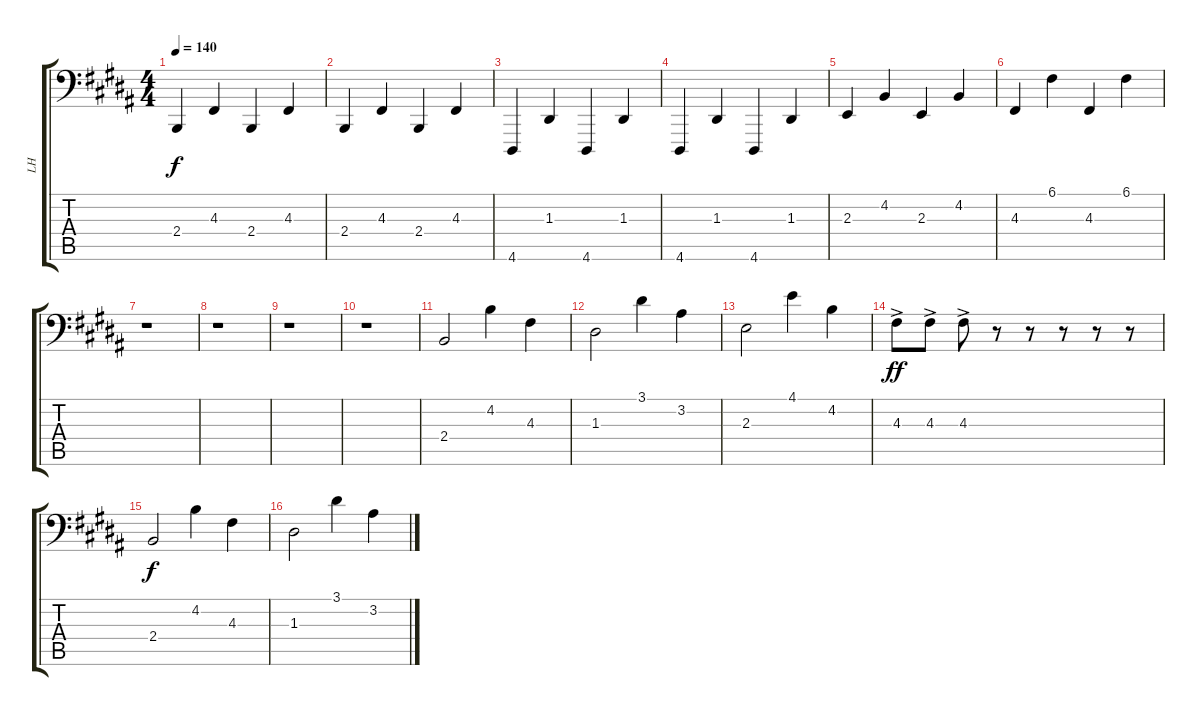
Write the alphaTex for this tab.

\track ("LH" "LH") {instrument acousticgrandpiano}
\staff {score tabs}
\tuning (C3 G2 D2 A1 E1 B0) {hide}
\ts (4 4)
\tempo 140
\clef f4
\ks b
2.4.4{dy f} 4.3.4 2.4.4 4.3.4 |
2.4.4 4.3.4 2.4.4 4.3.4 |
4.6.4 1.3.4 4.6.4 1.3.4 |
4.6.4 1.3.4 4.6.4 1.3.4 |
2.3.4 4.2.4 2.3.4 4.2.4 |
4.3.4 6.1.4 4.3.4 6.1.4 |
r.1 |
r.1 |
r.1 |
r.1 |
2.4.2{ot 8vb instrument acousticgrandpiano} 4.2.4{ot 8vb} 4.3.4{ot 8vb} |
1.3.2{ot 8vb} 3.1.4{ot 8vb} 3.2.4{ot 8vb} |
2.3.2{ot 8vb} 4.1.4{ot 8vb} 4.2.4{ot 8vb} |
4.3{ac}.8{ot 8vb dy ff} 4.3{ac}.8{ot 8vb} 4.3{ac}.8{ot 8vb} r.8{ot 8vb} r.8{ot 8vb} r.8{ot 8vb} r.8{ot 8vb} r.8{ot 8vb} |
2.4.2{ot 8vb dy f} 4.2.4{ot 8vb} 4.3.4{ot 8vb} |
1.3.2{ot 8vb} 3.1.4{ot 8vb} 3.2.4{ot 8vb}
